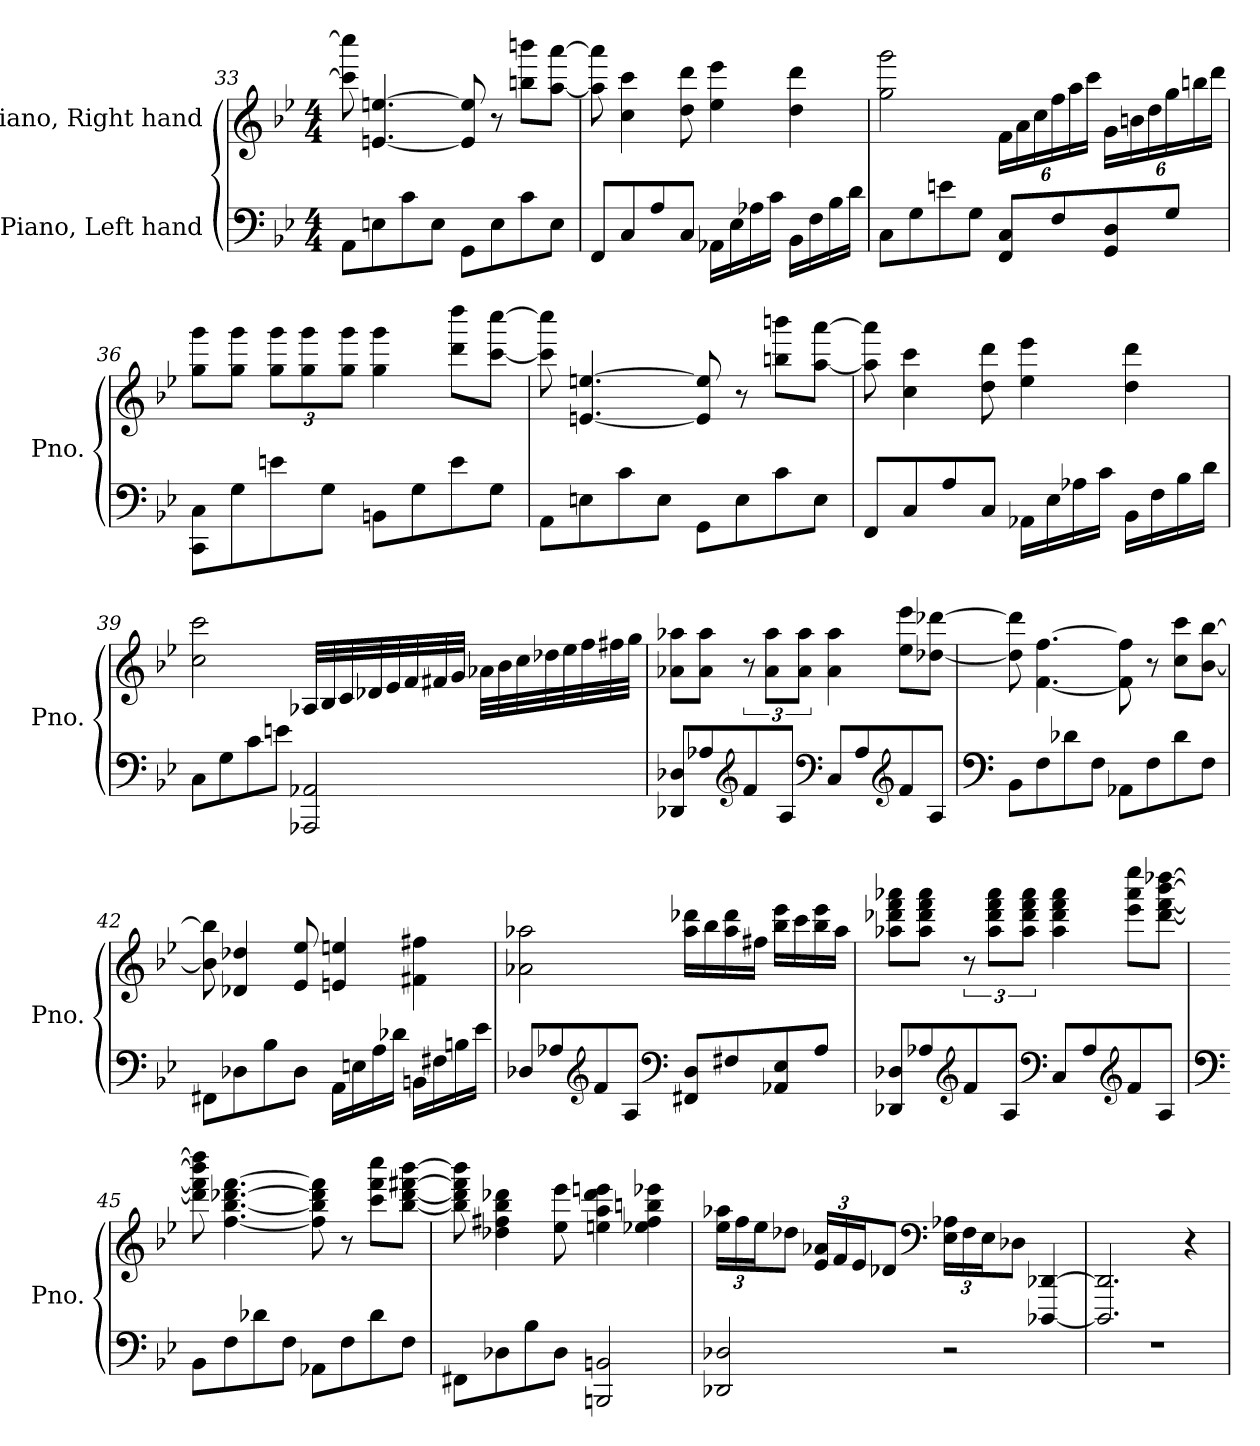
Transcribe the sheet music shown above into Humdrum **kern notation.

**kern	**kern
*part2	*part1
*staff2	*staff1
*I"Piano, Left hand	*I"Piano, Right hand
*I'Pno.	*I'Pno.
*clefF4	*clefG2
*k[b-e-]	*k[b-e-]
*M4/4	*M4/4
=33	=33
8AA\L	8ccc\] 8cccc\]
8En\	[4.en/ [4.een/
8c\	.
8E\J	.
8GG\L	8e/] 8ee/]
8E\	8r
8c\	8bbn\ 8bbbn\L
8E\J	[8aa\ [8aaa\J
=34	=34
8FF/L	8aa\] 8aaa\]
8C/	4cc\ 4ccc\
8A/	.
8C/J	8dd\ 8ddd\
16AA-X\LL	4ee-\ 4eee-\
16E-\	.
16A-X\	.
16c\JJ	.
16BB-\LL	4dd\ 4ddd\
16F\	.
16B-\	.
16d\JJ	.
!!LO:PB:g=z
=35	=35
8C\L	2gg\ 2ggg\
8G\	.
8en\	.
8G\J	.
*	*Xbrackettup
8FF/ 8C/L	24f\LL
.	24a\
.	24cc\
8F/	24ff\
.	24aa\
.	24ccc\JJ
8GG/ 8D/	24g\LL
.	24bn\
.	24dd\
8G/J	24gg\
.	24bbn\
.	24ddd\JJ
=36	=36
8CC\ 8C\L	8gg\ 8ggg\L
8G\	8gg\ 8ggg\J
8en\	12gg\ 12ggg\L
.	12gg\ 12ggg\
8G\J	.
.	12gg\ 12ggg\J
8BBn\L	4gg\ 4ggg\
8G\	.
8e\	8ddd\ 8dddd\L
8G\J	[8ccc\ [8cccc\J
=37	=37
8AA\L	8ccc\] 8cccc\]
8En\	[4.en/ [4.een/
8c\	.
8E\J	.
8GG\L	8e/] 8ee/]
8E\	8r
8c\	8bbn\ 8bbbn\L
8E\J	[8aa\ [8aaa\J
!!LO:LB:g=z
=38	=38
8FF/L	8aa\] 8aaa\]
8C/	4cc\ 4ccc\
8A/	.
8C/J	8dd\ 8ddd\
16AA-X\LL	4ee-\ 4eee-\
16E-\	.
16A-X\	.
16c\JJ	.
16BB-\LL	4dd\ 4ddd\
16F\	.
16B-\	.
16d\JJ	.
=39	=39
8C\L	2cc\ 2ccc\
8G\	.
8c\	.
8en\J	.
2AAA-X/ 2AA-X/	32A-X/LLL
.	32B-/
.	32c/
.	32d-X/
.	32e-/
.	32f/
.	32f#X/
.	32g/JJJ
.	32a-X\LLL
.	32b-\
.	32cc\
.	32dd-X\
.	32ee-\
.	32ff\
.	32ff#X\
.	32gg\JJJ
!!LO:LB:g=z
=40	=40
8DD-X/ 8D-X/L	8a-X\ 8aa-X\L
8A-X/	8a-\ 8aa-\J
*clefG2	*
*	*brackettup
8f/	12r
.	12a-\ 12aa-\L
8A-/J	.
.	12a-\ 12aa-\J
*clefF4	*
8C/L	4a-\ 4aa-\
8A-/	.
*clefG2	*
8f/	8ee-\ 8eee-\L
8A-/J	[8dd-X\ [8ddd-X\J
=41	=41
*clefF4	*
8BB-\L	8dd-\] 8ddd-\]
8F\	[4.f\ [4.ff\
8d-X\	.
8F\J	.
8AA-X\L	8f\] 8ff\]
8F\	8r
8d-\	8cc\ 8ccc\L
8F\J	[8b-\ [8bb-\J
!!LO:LB:g=z
=42	=42
8FF#X\L	8b-\] 8bb-\]
8D-X\	4d-X/ 4dd-X/
8B-\	.
8D-\J	8e-/ 8ee-/
16AA\LL	4en/ 4een/
16En\	.
16A\	.
16d-X\JJ	.
16BBn\LL	4f#X\ 4ff#X\
16F#X\	.
16Bn\	.
16e-\JJ	.
=43	=43
8D-X/L	2a-X\ 2aa-X\
8A-X/	.
*clefG2	*
8f/	.
8A-/J	.
*clefF4	*
8FF#X/ 8D-/L	16aa-\ 16ddd-X\LL
.	16bb-\
8F#X/	16aa-\ 16ddd-\
.	16ff#X\JJ
8AA-X/ 8E-/	16bb-\ 16eee-\LL
.	16ccc\
8A-/J	16bb-\ 16eee-\
.	16aa-\JJ
!!LO:LB:g=z
=44	=44
8DD-X/ 8D-X/L	8aa-X\ 8ddd-X\ 8fff\ 8aaa-X\L
8A-X/	8aa-\ 8ddd-\ 8fff\ 8aaa-\J
*clefG2	*
8f/	12r
.	12aa-\ 12ddd-\ 12fff\ 12aaa-\L
8A-/J	.
.	12aa-\ 12ddd-\ 12fff\ 12aaa-\J
*clefF4	*
8C/L	4aa-\ 4ddd-\ 4fff\ 4aaa-\
8A-/	.
*clefG2	*
8f/	8eee-\ 8aaa-\ 8eeee-\L
8A-/J	[8ddd-\ [8fff\ [8bbb-\ [8dddd-X\J
=45	=45
*clefF4	*
8BB-\L	8ddd-\] 8fff\] 8bbb-\] 8dddd-\]
8F\	[4.ff\ [4.bb-\ [4.ddd-X\ [4.fff\
8d-X\	.
8F\J	.
8AA-X\L	8ff\] 8bb-\] 8ddd-\] 8fff\]
8F\	8r
8d-\	8ccc\ 8fff\ 8cccc\L
8F\J	[8bb-\ [8ddd-\ [8fff#X\ [8bbb-\J
=46	=46
8FF#X\L	8bb-\] 8ddd-\] 8fff#\] 8bbb-\]
8D-X\	4dd-X\ 4ff#X\ 4bb-\ 4ddd-X\
8B-\	.
8D-\J	8ee-\ 8eee-\
2BBBn/ 2BBn/	4een\ 4aa\ 4ddd-\ 4eeen\
.	4ee-X\ 4ff#\ 4bbn\ 4eee-X\
!!LO:LB:g=z
=47	=47
*	*Xbrackettup
2DD-X/ 2D-X/	24ee-\ 24aa-X\LL
.	24ff\
.	24ee-\J
.	8dd-X\J
.	24e-/ 24a-X/LL
.	24f/
.	24e-/J
.	8d-X/J
*	*clefF4
2r	24E-\ 24A-X\LL
.	24F\
.	24E-\J
.	8D-X\J
.	[4DDD-X/ [4DD-X/
=48	=48
1r	2.DDD-/] 2.DD-/]
.	4r
=	=
*-	*-
